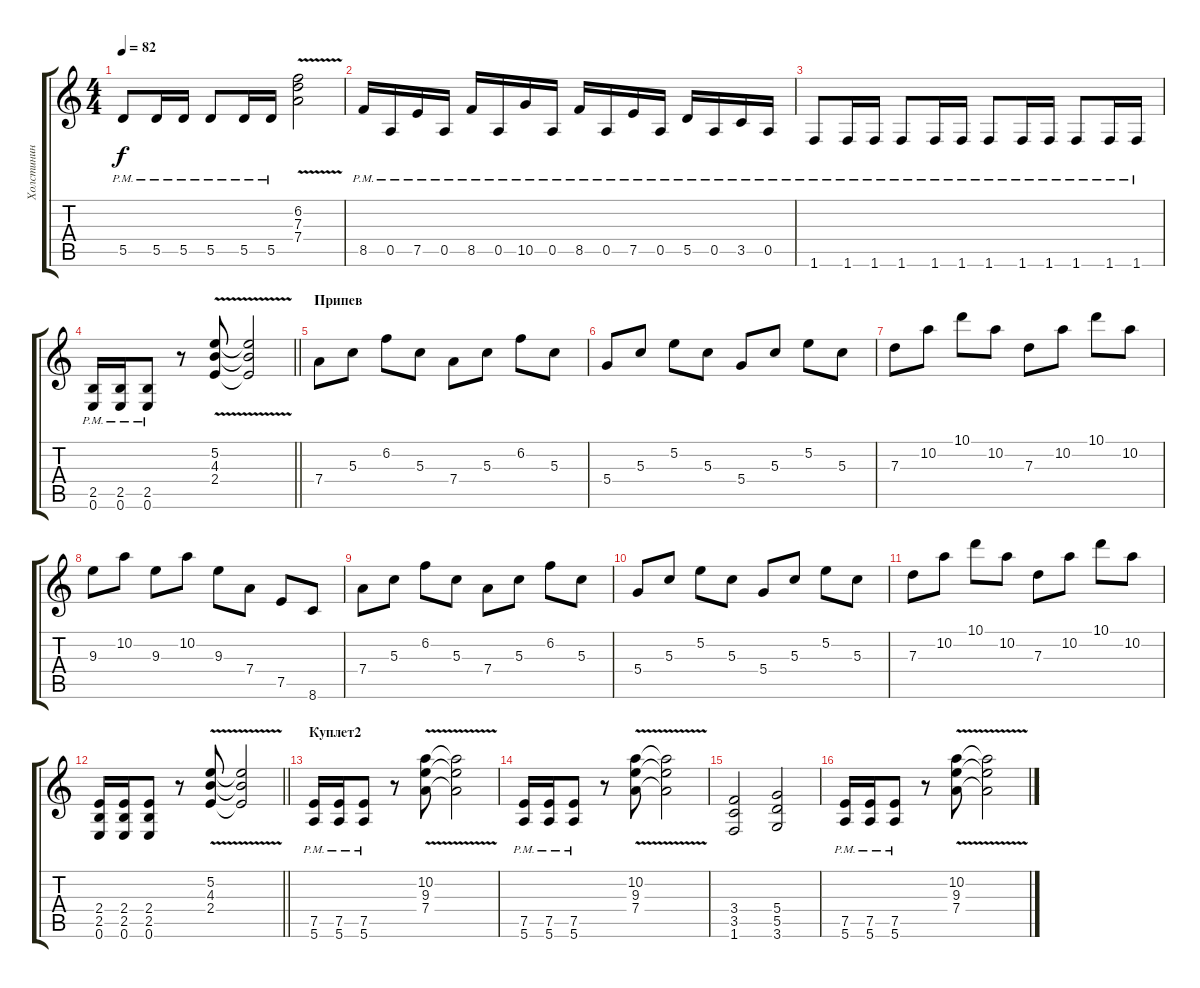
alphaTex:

\track ("Холстинин 1" "Холстинин ") {instrument overdrivenguitar}
\staff {score tabs}
\tuning (E4 B3 G3 D3 A2 E2) {hide}
\ts (4 4)
\tempo 82
\clef g2
\ks c
5.5{pm}.8{dy f} 5.5{pm}.16 5.5{pm}.16 5.5{pm}.8 5.5{pm}.16 5.5{pm}.16 (6.2{v} 7.3{v} 7.4{v}).2 |
8.5{pm}.16 0.5{pm}.16 7.5{pm}.16 0.5{pm}.16 8.5{pm}.16 0.5{pm}.16 10.5{pm}.16 0.5{pm}.16 8.5{pm}.16 0.5{pm}.16 7.5{pm}.16 0.5{pm}.16 5.5{pm}.16 0.5{pm}.16 3.5{pm}.16 0.5{pm}.16 |
1.6{pm}.8 1.6{pm}.16 1.6{pm}.16 1.6{pm}.8 1.6{pm}.16 1.6{pm}.16 1.6{pm}.8 1.6{pm}.16 1.6{pm}.16 1.6{pm}.8 1.6{pm}.16 1.6{pm}.16 |
\barLineRight lightlight
(2.5 0.6{pm}).16 (2.5 0.6{pm}).16 (2.5 0.6{pm}).8 r.8 (5.2{v} 4.3{v} 2.4{v}).8 (5.2{t} 4.3{t} 2.4{t}).2 |
\section ("" "Припев")
7.4.8 5.3.8 6.2.8 5.3.8 7.4.8 5.3.8 6.2.8 5.3.8 |
5.4.8 5.3.8 5.2.8 5.3.8 5.4.8 5.3.8 5.2.8 5.3.8 |
7.3.8 10.2.8 10.1.8 10.2.8 7.3.8 10.2.8 10.1.8 10.2.8 |
9.3.8 10.2.8 9.3.8 10.2.8 9.3.8 7.4.8 7.5.8 8.6.8 |
7.4.8 5.3.8 6.2.8 5.3.8 7.4.8 5.3.8 6.2.8 5.3.8 |
5.4.8 5.3.8 5.2.8 5.3.8 5.4.8 5.3.8 5.2.8 5.3.8 |
7.3.8 10.2.8 10.1.8 10.2.8 7.3.8 10.2.8 10.1.8 10.2.8 |
\barLineRight lightlight
(2.4 2.5 0.6).16 (2.4 2.5 0.6).16 (2.4 2.5 0.6).8 r.8 (5.2{v} 4.3{v} 2.4{v}).8 (5.2{t} 4.3{t} 2.4{t}).2 |
\section ("" "Куплет2")
(7.5{pm} 5.6{pm}).16 (7.5{pm} 5.6{pm}).16 (7.5{pm} 5.6{pm}).8 r.8 (10.2{v} 9.3{v} 7.4{v}).8 (10.2{t} 9.3{t} 7.4{t}).2 |
(7.5{pm} 5.6{pm}).16 (7.5{pm} 5.6{pm}).16 (7.5{pm} 5.6{pm}).8 r.8 (10.2{v} 9.3{v} 7.4{v}).8 (10.2{t} 9.3{t} 7.4{t}).2 |
(3.4 3.5 1.6).2 (5.4 5.5 3.6).2 |
(7.5{pm} 5.6{pm}).16 (7.5{pm} 5.6{pm}).16 (7.5{pm} 5.6{pm}).8 r.8 (10.2{v} 9.3{v} 7.4{v}).8 (10.2{t} 9.3{t} 7.4{t}).2
